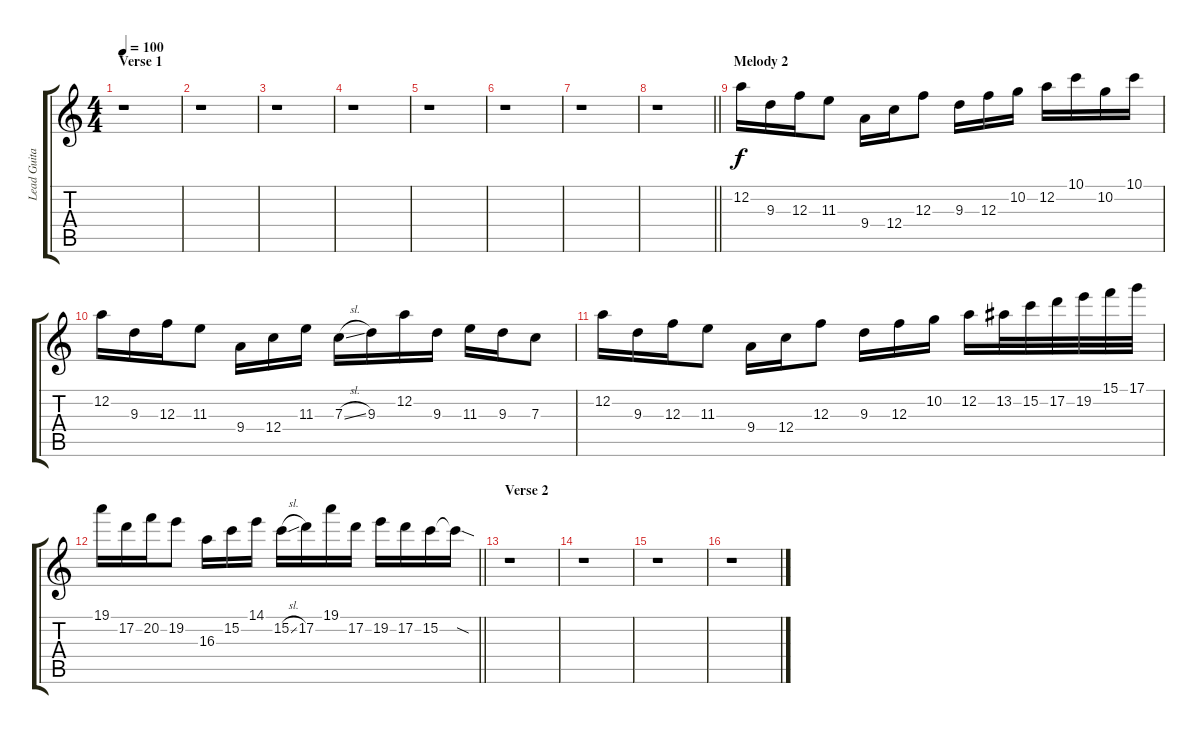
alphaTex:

\track ("Lead Guitar/Alexi" "Lead Guita") {instrument distortionguitar}
\staff {score tabs}
\tuning (D4 A3 F3 C3 G2 C2) {hide}
\ts (4 4)
\section ("" "Verse 1")
\tempo 100
\clef g2
\ks c
r.1{dy f} |
r.1 |
r.1 |
r.1 |
r.1 |
r.1 |
r.1 |
\barLineRight lightlight
r.1 |
\section ("" "Melody 2")
12.2.16 9.3.16 12.3.16 11.3.8 9.4.16 12.4.16 12.3.8 9.3.16 12.3.16 10.2.16 12.2.16 10.1.16 10.2.16 10.1.16 |
12.2.16 9.3.16 12.3.16 11.3.8 9.4.16 12.4.16 11.3.16 7.3{sl}.16 9.3.16 12.2.16 9.3.16 11.3.16 9.3.16 7.3.8 |
12.2.16 9.3.16 12.3.16 11.3.8 9.4.16 12.4.16 12.3.8 9.3.16 12.3.16 10.2.16 12.2.16 13.2.32 15.2.32 17.2.32 19.2.32 15.1.32 17.1.32 |
\barLineRight lightlight
19.1.16 17.2.16 20.2.16 19.2.8 16.3.16 15.2.16 14.1.16 15.2{sl}.16 17.2.16 19.1.16 17.2.16 19.2.16 17.2.16 15.2.16 15.2{sod t}.16 |
\section ("" "Verse 2")
r.1 |
r.1 |
r.1 |
r.1
